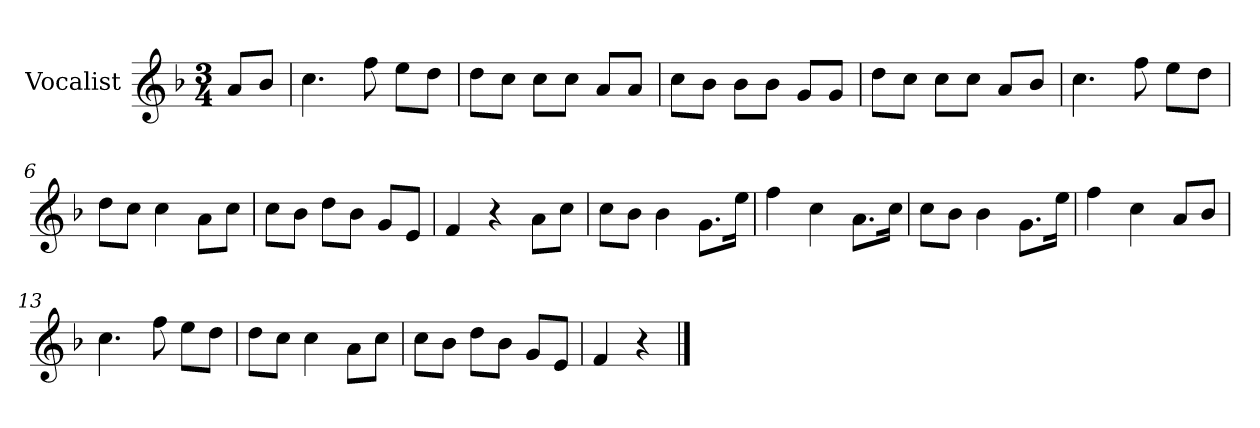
**kern
*part1
*staff1
*I"Vocalist
*k[b-]
*F:
*M3/4
=
8aL
8b-J
=1
4.cc
8ff
8eeL
8ddJ
=2
8ddL
8ccJ
8ccL
8ccJ
8aL
8aJ
=3
8ccL
8b-J
8b-L
8b-J
8gL
8gJ
=4
8ddL
8ccJ
8ccL
8ccJ
8aL
8b-J
=5
4.cc
8ff
8eeL
8ddJ
=6
8ddL
8ccJ
4cc
8aL
8ccJ
=7
8ccL
8b-J
8ddL
8b-J
8gL
8eJ
=8
4f
4r
8aL
8ccJ
=9
8ccL
8b-J
4b-
8.gL
16eeJk
=10
4ff
4cc
8.aL
16ccJk
=11
8ccL
8b-J
4b-
8.gL
16eeJk
=12
4ff
4cc
8aL
8b-J
=13
4.cc
8ff
8eeL
8ddJ
=14
8ddL
8ccJ
4cc
8aL
8ccJ
=15
8ccL
8b-J
8ddL
8b-J
8gL
8eJ
=16
4f
4r
==
*-
